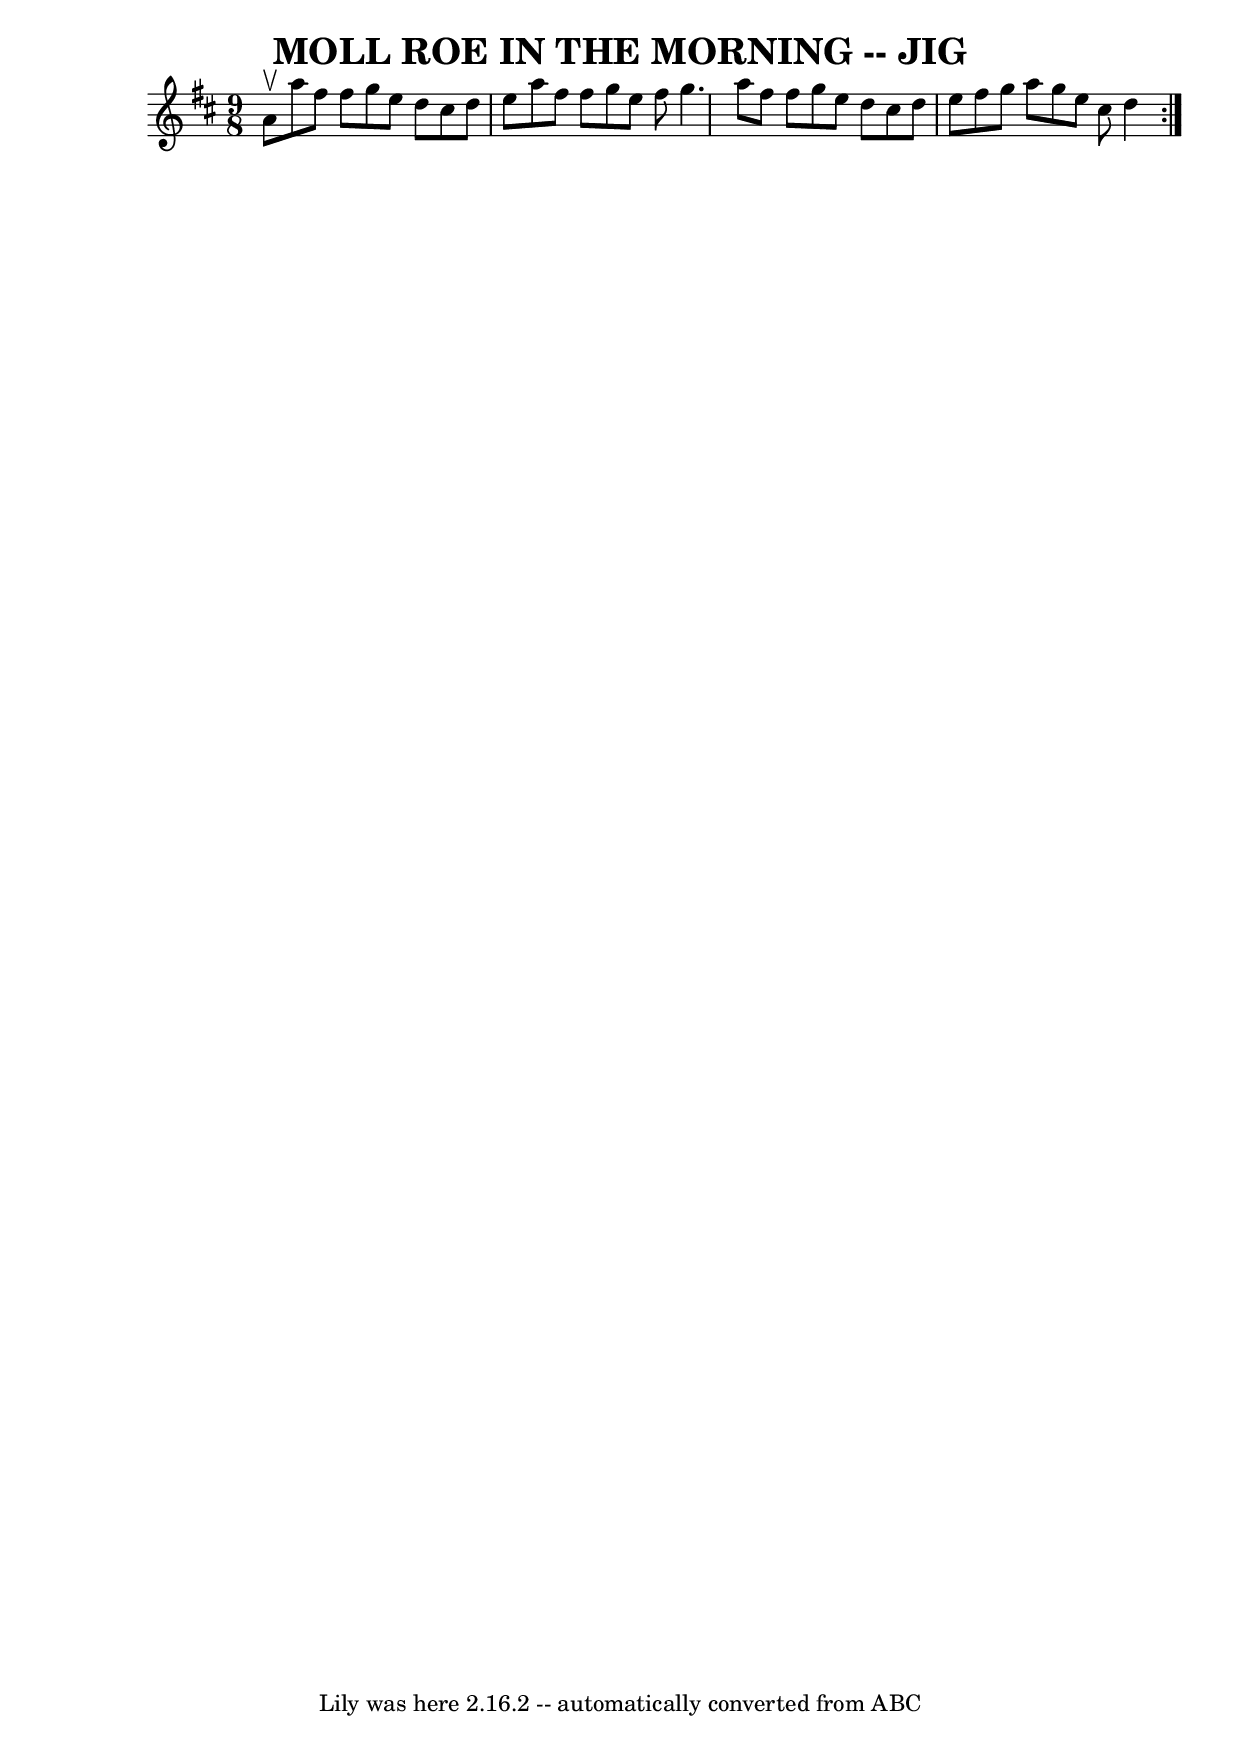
\version "2.16.2"
\include "Mammoth.ily"
\header {
  %% book = "Ryan's Mammoth Collection of Fiddle Tunes"
  crossRefNumber = "1"
  footnotes = ""
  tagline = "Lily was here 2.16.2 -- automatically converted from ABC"
  title = "MOLL ROE IN THE MORNING -- JIG"

}
voicedefault =  {


  \time 9/8 
  \key d \major
  
  \repeat volta 2 {     a'8^\upbow    |
    a''8        fis''8 fis''8 g''8 e''8 d''8 cis''8 d''8 e''8     |
         a''8 fis''8 fis''8 g''8 e''8 fis''8 g''4.     |
         a''8 fis''8 fis''8 g''8 e''8 d''8 cis''8 d''8 e''8      |
    fis''8 g''8 a''8 g''8 e''8 cis''8 d''4    
  }   

}

\score{
  <<

    \context Staff="default"
    {
      \voicedefault 
      
    }

  >>
  \layout {
    
  }
  \midi {
  }

}
